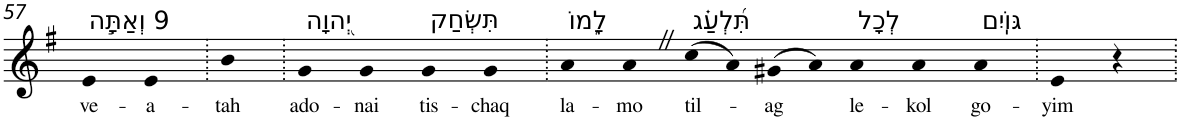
**kern	**text
*part1	*part1
*staff1	*staff1
*I"Piano	*
*I'Pno	*
!!LO:PB:g=z
*clefG2	*
*k[f#]	*
*G:	*
=57	=57
!LO:TX:a:t=9 וְאַתָּ֣ה	!
!	!LO:LY:b
4e	ve-
!	!LO:LY:b
4e	-a-
=58.	=58.
!	!LO:LY:b
4b	-tah
=59.	=59.
!LO:TX:a:t=יְ֭הוָה	!
!	!LO:LY:b
4g	ado-
!	!LO:LY:b
4g	-nai
!LO:TX:a:t=תִּשְׂחַק	!
!	!LO:LY:b
4g	tis-
!	!LO:LY:b
4g	-chaq
=60.	=60.
!LO:TX:a:t=לָ֑מוֹ	!
!	!LO:LY:b
4a	la-
!	!LO:LY:b
4aZ	-mo
!LO:TX:a:t=תִּ֝לְעַ֗ג	!
!	!LO:LY:b
(>8cc	til-
8a)	.
!	!LO:LY:b
(>8g#X	-ag
8a)	.
!LO:TX:a:t=לְכָל	!
!	!LO:LY:b
4a	le-
!	!LO:LY:b
4a	-kol
!LO:TX:a:t=גּוֹיִֽם	!
!	!LO:LY:b
4a	go-
=61.	=61.
!	!LO:LY:b
4e	-yim
4r	.
=.	=.
*-	*-
